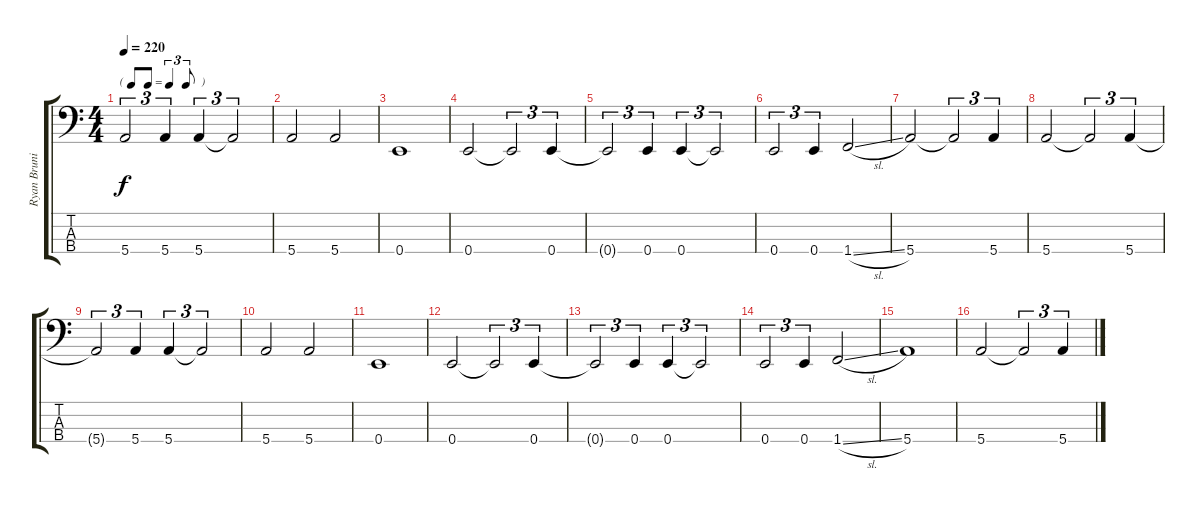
\track ("Ryan Bruni" "Ryan Bruni") {instrument electricbassfinger}
\staff {score tabs}
\tuning (G2 D2 A1 E1) {hide}
\ts (4 4)
\tf triplet8th
\tempo 220
\clef f4
\ks c
5.4{t}.2{tu (3 2) dy f} 5.4.4{tu (3 2)} 5.4.4{tu (3 2)} 5.4{t}.2{tu (3 2)} |
5.4.2 5.4.2 |
0.4.1 |
0.4.2 0.4{t}.2{tu (3 2)} 0.4.4{tu (3 2)} |
0.4{t}.2{tu (3 2)} 0.4.4{tu (3 2)} 0.4.4{tu (3 2)} 0.4{t}.2{tu (3 2)} |
0.4.2{tu (3 2)} 0.4.4{tu (3 2)} 1.4{sl}.2 |
5.4.2 5.4{t}.2{tu (3 2)} 5.4.4{tu (3 2)} |
5.4.2 5.4{t}.2{tu (3 2)} 5.4.4{tu (3 2)} |
5.4{t}.2{tu (3 2)} 5.4.4{tu (3 2)} 5.4.4{tu (3 2)} 5.4{t}.2{tu (3 2)} |
5.4.2 5.4.2 |
0.4.1 |
0.4.2 0.4{t}.2{tu (3 2)} 0.4.4{tu (3 2)} |
0.4{t}.2{tu (3 2)} 0.4.4{tu (3 2)} 0.4.4{tu (3 2)} 0.4{t}.2{tu (3 2)} |
0.4.2{tu (3 2)} 0.4.4{tu (3 2)} 1.4{sl}.2 |
5.4.1 |
5.4.2 5.4{t}.2{tu (3 2)} 5.4.4{tu (3 2)}
